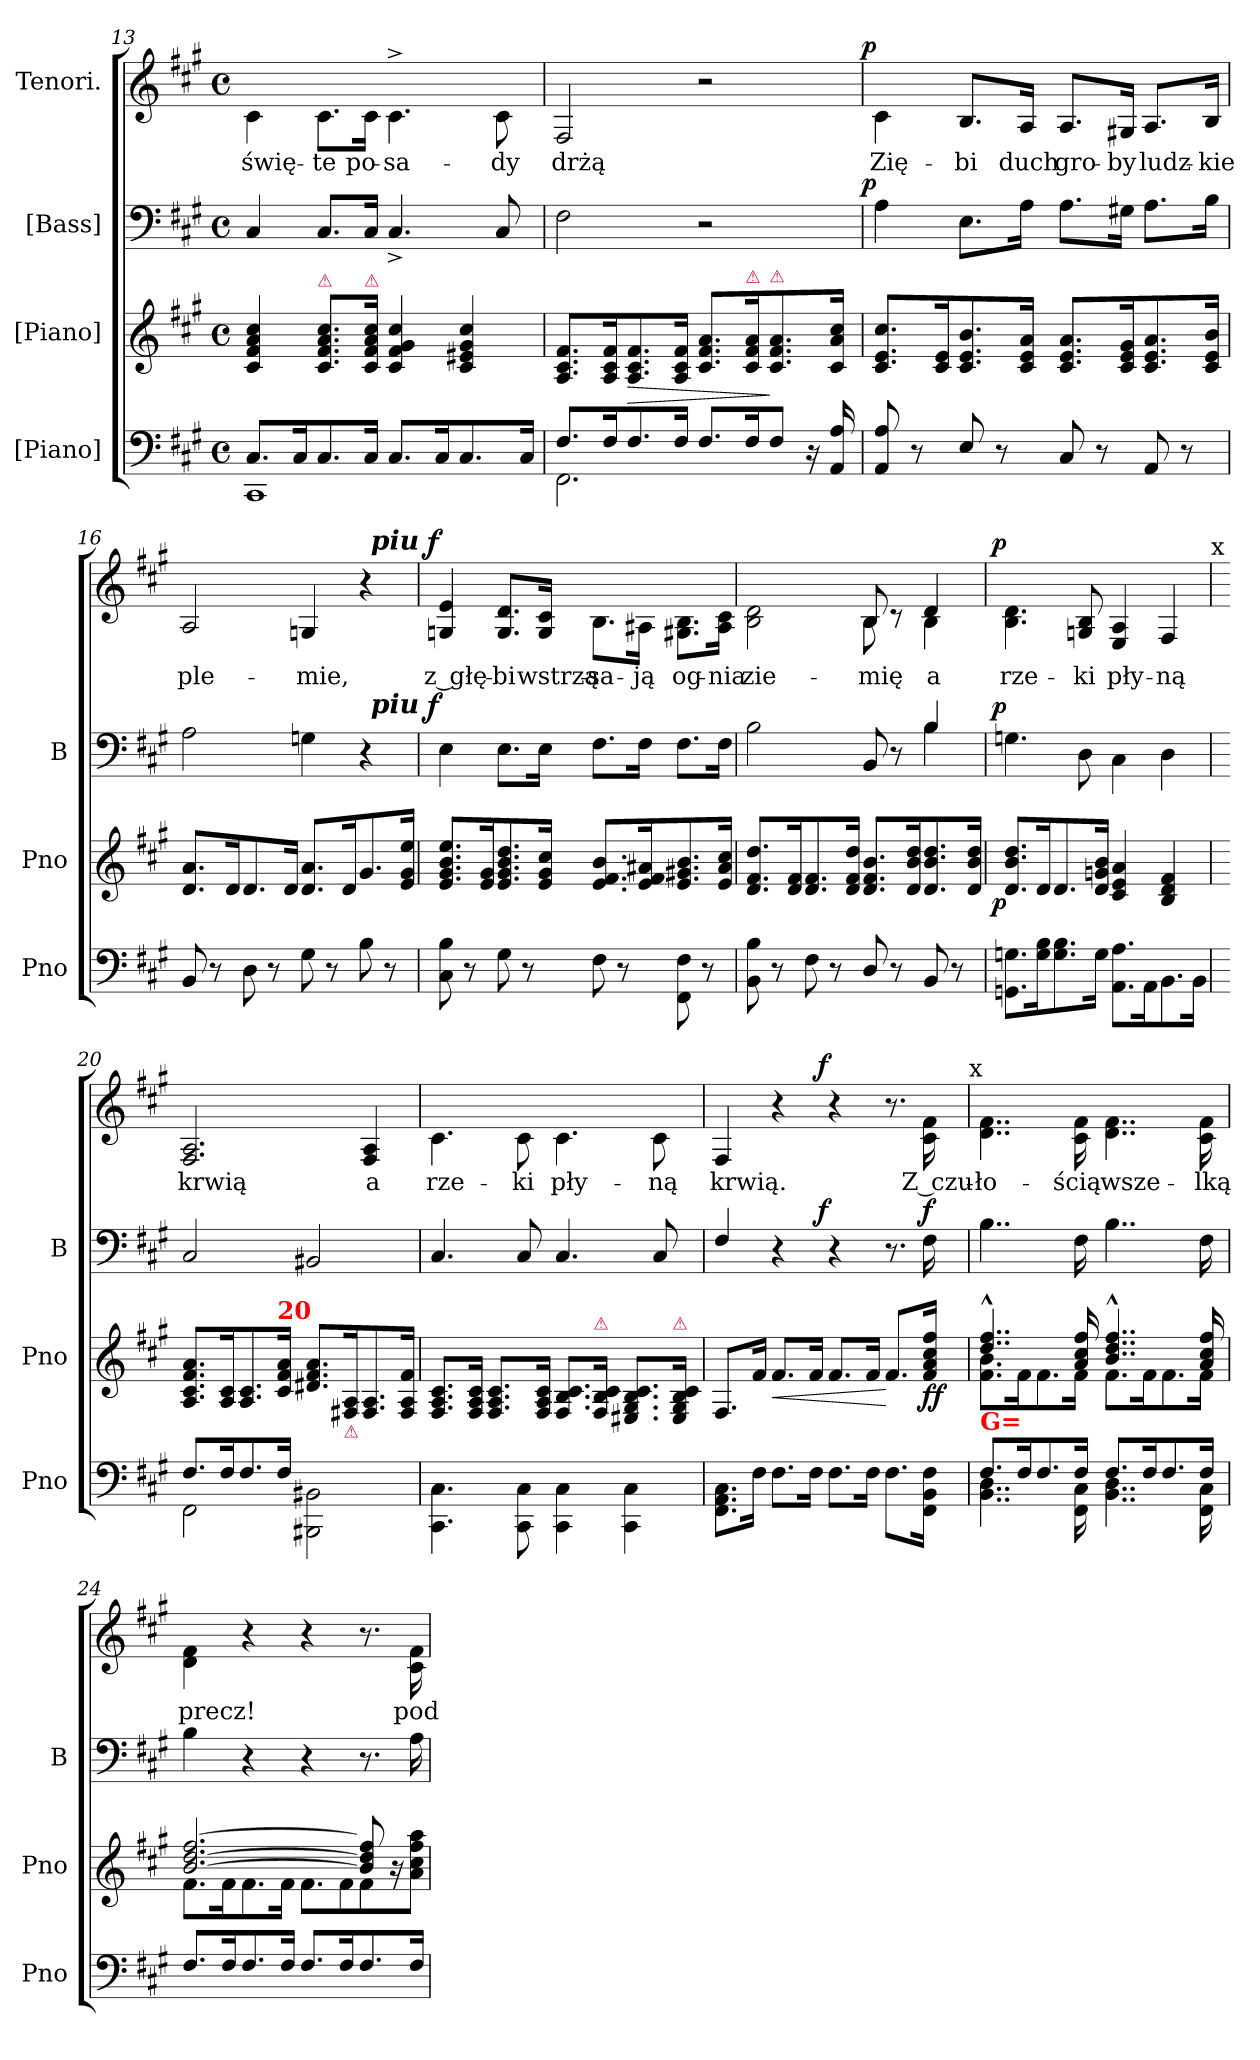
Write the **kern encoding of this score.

**kern	**kern	**dynam	**kern	**dynam	**kern	**text	**dynam
*part4	*part3	*part3	*part2	*part2	*part1	*part1	*part1
*staff4	*staff3	*staff3	*staff2	*staff2	*staff1	*staff1	*staff1
*I"[Piano]	*I"[Piano]	*	*I"[Bass]	*	*I"Tenori.	*	*
*I'Pno	*I'Pno	*	*I'B	*	*	*	*
*clefF4	*clefG2	*	*clefF4	*	*clefG2	*	*
*k[f#c#g#]	*k[f#c#g#]	*	*k[f#c#g#]	*	*k[f#c#g#]	*	*
*M4/4	*M4/4	*	*M4/4	*	*M4/4	*	*
*met(c)	*met(c)	*	*met(c)	*	*met(c)	*	*
=13	=13	=13	=13	=13	=13	=13	=13
*^	*	*	*	*	*	*	*
8.C#/L	1CC#	4c#/ 4f#/ 4a/ 4cc#/	.	4C#/	.	4c#\	świę-	.
16C#/K	.	.	.	.	.	.	.	.
!	!	!LO:TX:a:color=crimson:t=⚠	!	!	!	!	!	!
8.C#/	.	8.c#/ 8.f#/ 8.a/ 8.cc#/L	.	8.C#/L	.	8.c#\L	-te	.
!	!	!LO:TX:a:color=crimson:t=⚠	!	!	!	!	!	!
16C#/Jk	.	16c#/ 16f#/ 16a/ 16cc#/Jk	.	16C#/Jk	.	16c#\Jk	po-	.
8.C#/L	.	4c#/ 4f#/ 4g#/ 4cc#/	.	4.C#^</	.	4.c#^>\	-sa-	.
16C#/K	.	.	.	.	.	.	.	.
8.C#/	.	4c#/ 4e#X/ 4g#/ 4cc#/	.	.	.	.	.	.
.	.	.	.	8C#/	.	8c#\	-dy	.
16C#/Jk	.	.	.	.	.	.	.	.
=14	=14	=14	=14	=14	=14	=14	=14	=14
8.F#/L	2.FF#\	8.A/ 8.c#/ 8.f#/L	.	2F#\	.	2F#/	drżą	.
16F#/K	.	16A/ 16c#/ 16f#/K	.	.	.	.	.	.
!	!	!	!LO:HP:b	!	!	!	!	!
8.F#/	.	8.A/ 8.c#/ 8.f#/	>	.	.	.	.	.
16F#/Jk	.	16A/ 16c#/ 16f#/Jk	.	.	.	.	.	.
8.F#/L	.	8.c#/ 8.f#/ 8.a/L	.	2r	.	2r	.	.
!	!	!LO:TX:a:color=crimson:t=⚠	!	!	!	!	!	!
16F#/K	.	16c#/ 16f#/ 16a/K	.	.	.	.	.	.
!	!	!LO:TX:a:color=crimson:t=⚠	!	!	!	!	!	!
8F#/J	4ryy	8.c#/ 8.f#/ 8.a/	]	.	.	.	.	.
16r	.	.	.	.	.	.	.	.
16AA/ 16A/	.	16c#/ 16a/ 16cc#/Jk	.	.	.	.	.	.
*v	*v	*	*	*	*	*	*	*
=15	=15	=15	=15	=15	=15	=15	=15
!	!	!	!	!LO:DY:a:rj	!	!	!LO:DY:a:rj
8AA/ 8A/	8.c#/ 8.e/ 8.cc#/L	.	4A\	p	4c#\	Zię-	p
8r	.	.	.	.	.	.	.
.	16c#/ 16e/K	.	.	.	.	.	.
8E/	8.c#/ 8.e/ 8.b/	.	8.E\L	.	8.B/L	-bi	.
8r	.	.	.	.	.	.	.
.	16c#/ 16e/ 16a/Jk	.	16A\Jk	.	16A/Jk	duch	.
8C#/	8.c#/ 8.e/ 8.a/L	.	8.A\L	.	8.A/L	gro-	.
8r	.	.	.	.	.	.	.
.	16c#/ 16e/ 16g#/K	.	16G#X\Jk	.	16G#X/Jk	-by	.
8AA/	8.c#/ 8.e/ 8.a/	.	8.A\L	.	8.A/L	ludz-	.
8r	.	.	.	.	.	.	.
.	16c#/ 16e/ 16b/Jk	.	16B\Jk	.	16B/Jk	-kie	.
=16	=16	=16	=16	=16	=16	=16	=16
8BB/	8.d/ 8.a/L	.	2A\	.	2A/	ple-	.
8r	.	.	.	.	.	.	.
.	16d/K	.	.	.	.	.	.
8D\	8.d/	.	.	.	.	.	.
8r	.	.	.	.	.	.	.
.	16d/Jk	.	.	.	.	.	.
8G#\	8.d/ 8.a/L	.	4Gn\	.	4Gn/	-mie,	.
8r	.	.	.	.	.	.	.
.	16d/K	.	.	.	.	.	.
8B\	8.g#/	.	4r	.	4r	.	.
8r	.	.	.	.	.	.	.
.	16e/ 16g#/ 16ee/Jk	.	.	.	.	.	.
=17	=17	=17	=17	=17	=17	=17	=17
!	!	!	!	!LO:DY:a:rj:t=piu %s	!	!	!LO:DY:a:rj:t=piu %s
8C#\ 8B\	8.e/ 8.g#/ 8.b/ 8.ee/L	.	4E\	f	4Gn/ 4e/	z głę-	f
8r	.	.	.	.	.	.	.
.	16e/ 16g#/K	.	.	.	.	.	.
8G#\	8.e/ 8.g#/ 8.b/ 8.dd/	.	8.E\L	.	8.G/ 8.d/L	-bi	.
8r	.	.	.	.	.	.	.
.	16e/ 16g#/ 16cc#/Jk	.	16E\Jk	.	16G/ 16c#/Jk	wstrzą-	.
8F#\	8.e/ 8.f#/ 8.b/L	.	8.F#\L	.	8.B\L	-sa-	.
8r	.	.	.	.	.	.	.
.	16e/ 16f#/ 16a#X/K	.	16F#\Jk	.	16A#X\Jk	-ją	.
8FF#\ 8F#\	8.e/ 8.g#X/ 8.b/	.	8.F#\L	.	8.G#X\ 8.B\L	og-	.
8r	.	.	.	.	.	.	.
.	16e/ 16a#/ 16cc#/Jk	.	16F#\Jk	.	16A#\ 16c#\Jk	-nia	.
=18	=18	=18	=18	=18	=18	=18	=18
*	*	*	*^	*	*^	*	*
8BB\ 8B\	8.d/ 8.f#/ 8.dd/L	.	2B\	2.ryy	.	2B\ 2d\	2ryy	zie-	.
8r	.	.	.	.	.	.	.	.	.
.	16d/ 16f#/K	.	.	.	.	.	.	.	.
8F#\	8.d/ 8.f#/	.	.	.	.	.	.	.	.
8r	.	.	.	.	.	.	.	.	.
.	16d/ 16f#/ 16dd/Jk	.	.	.	.	.	.	.	.
8D/	8.d/ 8.f#/ 8.b/L	.	8BB/	.	.	8B/	8B\	-mię	.
8r	.	.	8r	.	.	8rc	8ryy	.	.
.	16d/ 16b/ 16dd/K	.	.	.	.	.	.	.	.
8BB/	8.d/ 8.b/ 8.dd/	.	4B/	4B\	.	4d/	4B\	a	.
8r	.	.	.	.	.	.	.	.	.
.	16d/ 16b/ 16dd/Jk	.	.	.	.	.	.	.	.
*	*	*	*v	*v	*	*	*	*	*
*	*	*	*	*	*v	*v	*	*
=19	=19	=19	=19	=19	=19	=19	=19
!	!	!LO:DY:b:rj	!	!LO:DY:a:rj	!	!	!LO:DY:a:rj
8.GGn\ 8.Gn\L	8.d/ 8.b/ 8.dd/L	p	4.Gn\	p	4.B\ 4.d\	rze-	p
16G\ 16B\K	16d/K	.	.	.	.	.	.
8.G\ 8.B\	8.d/	.	.	.	.	.	.
.	.	.	8D\	.	8Gn/ 8B/	-ki	.
16G\Jk	16d/ 16gn/ 16b/Jk	.	.	.	.	.	.
8.AA\ 8.A\L	4c#/ 4e/ 4a/	.	4C#\	.	4E/ 4A/	pły-	.
16AA\K	.	.	.	.	.	.	.
8.BB\	4B/ 4d/ 4f#/	.	4D\	.	4F#/	-ną	.
16BB\Jk	.	.	.	.	.	.	.
!	!	!	!	!	!LO:TX:a:t=x	!	!
=20	=20	=20	=20	=20	=20	=20	=20
*^	*	*	*	*	*	*	*
8.F#/L	2FF#\	8.A/ 8.c#/ 8.f#/ 8.a/L	.	2C#/	.	2.F#/ 2.A/	krwią	.
16F#/K	.	16A/ 16c#/K	.	.	.	.	.	.
8.F#/	.	8.A/ 8.c#/	.	.	.	.	.	.
!	!	!LO:TX:a:B:color=red:t=20	!	!	!	!	!	!
16F#/Jk	.	16c#/ 16f#/ 16a/Jk	.	.	.	.	.	.
2BBB#X\ 2BB#X\	2ryy	8.d#X/ 8.f#/ 8.a/L	.	2BB#X/	.	.	.	.
!	!	!LO:TX:b:color=crimson:t=⚠	!	!	!	!	!	!
.	.	16F#X/ 16A/K	.	.	.	.	.	.
.	.	8.F#/ 8.A/	.	.	.	4F#/ 4A/	a	.
.	.	16F#/ 16A/ 16f#/Jk	.	.	.	.	.	.
*v	*v	*	*	*	*	*	*	*
=21	=21	=21	=21	=21	=21	=21	=21
4.CC#\ 4.C#\	8.F#/ 8.A/ 8.c#/L	.	4.C#/	.	4.c#\	rze-	.
.	16F#/ 16A/ 16c#/Jk	.	.	.	.	.	.
.	8.F#/ 8.A/ 8.c#/L	.	.	.	.	.	.
8CC#\ 8C#\	.	.	8C#/	.	8c#\	-ki	.
.	16F#/ 16A/ 16c#/Jk	.	.	.	.	.	.
4CC#\ 4C#\	8.F#/ 8.B/ 8.c#/L	.	4.C#/	.	4.c#\	pły-	.
!	!LO:TX:a:color=crimson:t=⚠	!	!	!	!	!	!
.	16F#/ 16B/ 16c#/Jk	.	.	.	.	.	.
4CC#\ 4C#\	8.E#X/ 8.G#/ 8.B/ 8.c#/L	.	.	.	.	.	.
.	.	.	8C#/	.	8c#\	-ną	.
!	!LO:TX:a:color=crimson:t=⚠	!	!	!	!	!	!
.	16E#/ 16G#/ 16B/ 16c#/Jk	.	.	.	.	.	.
=22	=22	=22	=22	=22	=22	=22	=22
8.FF#\ 8.AA\ 8.C#\L	8.F#/L	.	4F#/	.	4F#/	krwią.	.
16F#\Jk	16f#/Jk	.	.	.	.	.	.
!	!	!LO:HP:b	!	!	!	!	!
8.F#\L	8.f#/L	<	4r	.	4r	.	.
16F#\Jk	16f#/Jk	.	.	.	.	.	.
!	!	!	!	!LO:DY:a:rj	!	!	!LO:DY:a:rj
8.F#\L	8.f#/L	.	4r	f	4r	.	f
16F#\Jk	16f#/Jk	.	.	.	.	.	.
8.F#\L	8.f#/L	[	8.r	.	8.r	.	.
!	!	!LO:DY:b	!	!LO:DY:a	!	!	!
16FF#\ 16BB\ 16F#\Jk	16f#/ 16a/ 16cc#/ 16ff#/Jk	ff	16F#\	f	16c#\ 16f#\	Z czu-	.
!	!	!	!	!	!LO:TX:a:t=x	!	!
=23	=23	=23	=23	=23	=23	=23	=23
*^	*^	*	*	*	*	*	*
!	!	!LO:TX:b:B:color=red:t=G=	!	!	!	!	!	!	!
8.F#/L	4..BB\ 4..D\	4..dd^^>/ 4..ff#^^>/	8.f#\ 8.b\L	.	4..B\	.	4..d\ 4..f#\	-ło-	.
16F#/K	.	.	16f#\K	.	.	.	.	.	.
8.F#/	.	.	8.f#\	.	.	.	.	.	.
16F#/Jk	16FF#\ 16C#\	16a/ 16cc#/ 16ff#/	16f#\Jk	.	16F#\	.	16c#\ 16f#\	-ścią	.
8.F#/L	4..BB\ 4..D\	4..b^^>/ 4..dd^^>/ 4..ff#^^>/	8.f#\L	.	4..B\	.	4..d\ 4..f#\	wsze-	.
16F#/K	.	.	16f#\K	.	.	.	.	.	.
8.F#/	.	.	8.f#\	.	.	.	.	.	.
16F#/Jk	16FF#\ 16C#\	16a/ 16cc#/ 16ff#/	16f#\Jk	.	16F#\	.	16c#\ 16f#\	-lką	.
*v	*v	*	*	*	*	*	*	*	*
=24	=24	=24	=24	=24	=24	=24	=24	=24
8.F#/L	[2.b/ [2.dd/ [2.ff#/	8.f#\L	.	4B\	.	4d\ 4f#\	precz!	.
16F#/K	.	16f#\K	.	.	.	.	.	.
8.F#/	.	8.f#\	.	4r	.	4r	.	.
16F#/Jk	.	16f#\Jk	.	.	.	.	.	.
8.F#/L	.	8.f#\L	.	4r	.	4r	.	.
!	!	!LO:N:vis=8	!	!	!	!	!	!
16F#/K	.	16f#\	.	.	.	.	.	.
8.F#/	8b]/ 8dd]/ 8ff#]/	8f#\	.	8.r	.	8.r	.	.
.	8ryy	16r	.	.	.	.	.	.
!	!	!LO:N:vis=8	!	!	!	!	!	!
16F#/Jk	.	16a\ 16cc#\ 16ff#\ 16aa\J	.	16A\	.	16c#\ 16f#\	pod	.
*	*v	*v	*	*	*	*	*	*
=	=	=	=	=	=	=	=
*-	*-	*-	*-	*-	*-	*-	*-
